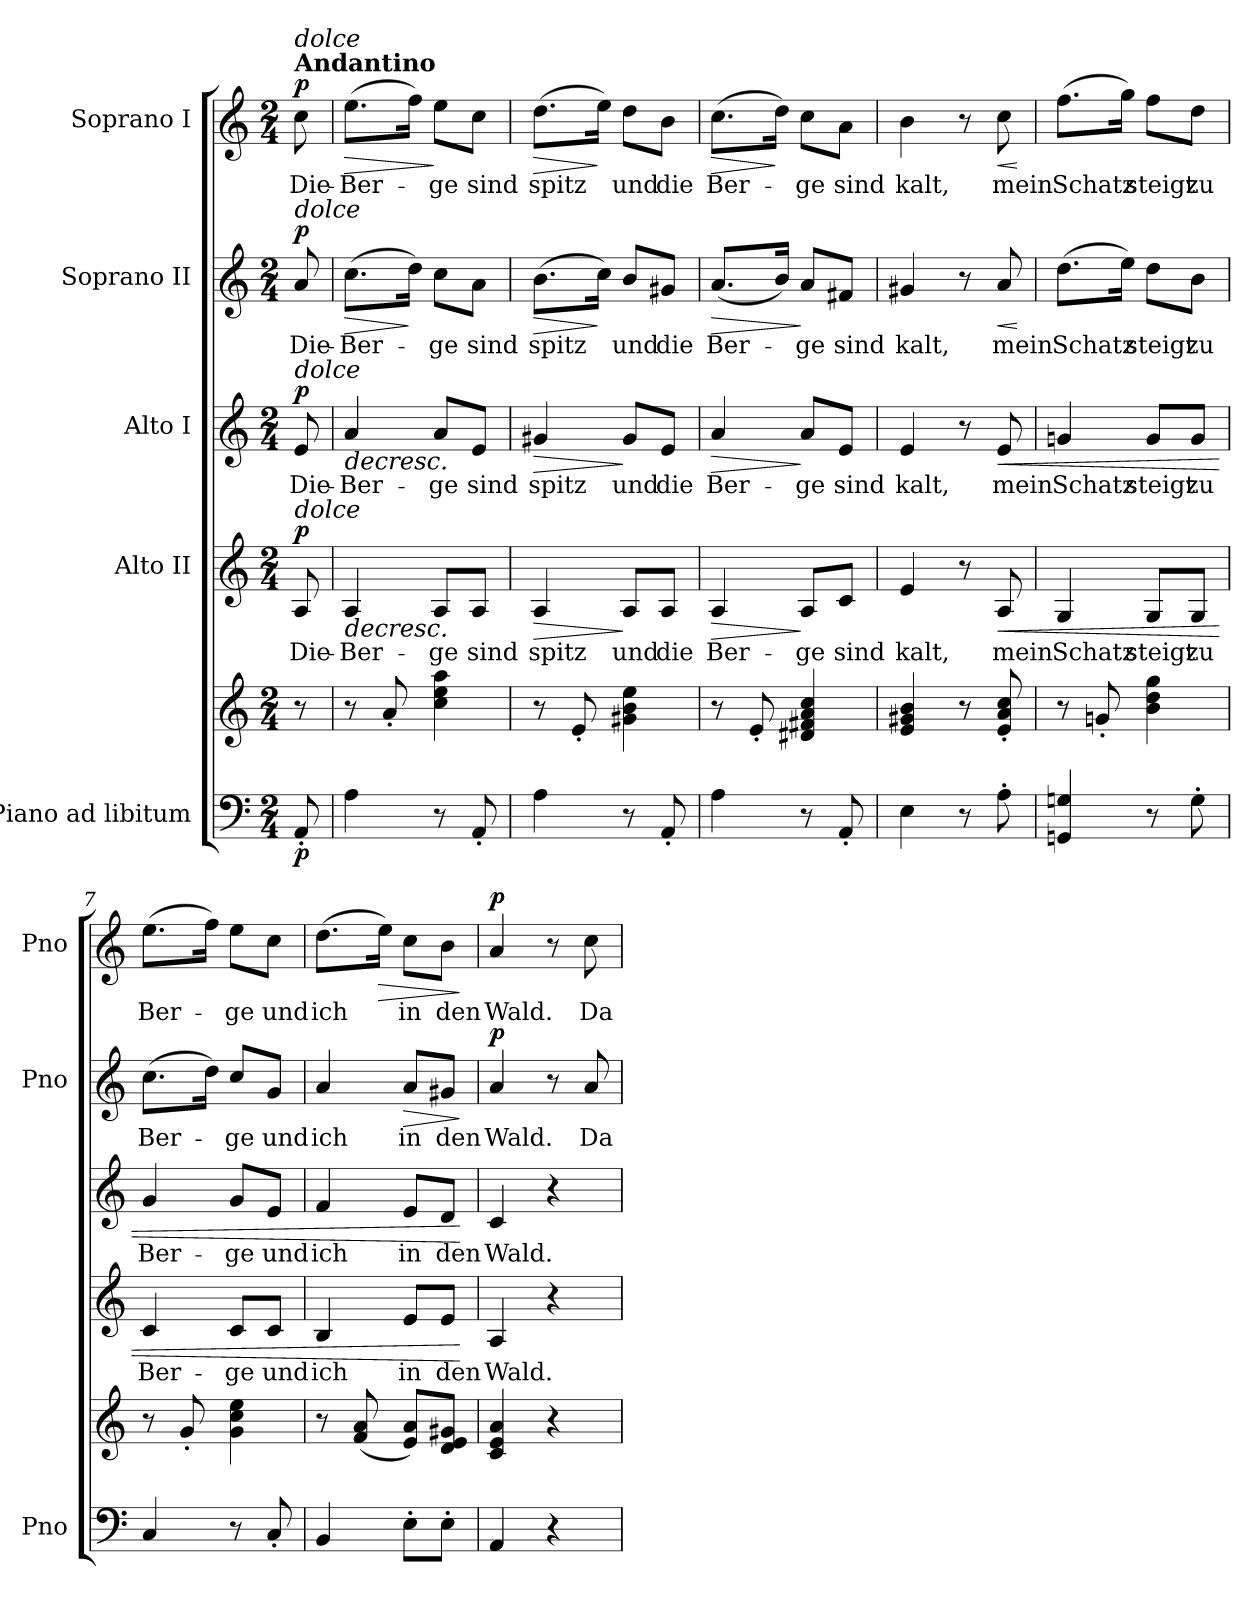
**kern	**kern	**dynam	**kern	**text	**dynam	**kern	**text	**dynam	**kern	**text	**dynam	**kern	**text	**dynam
*part5	*part5	*part5	*part4	*part4	*part4	*part3	*part3	*part3	*part2	*part2	*part2	*part1	*part1	*part1
*staff6	*staff5	*staff5/6	*staff4	*staff4	*staff4	*staff3	*staff3	*staff3	*staff2	*staff2	*staff2	*staff1	*staff1	*staff1
*I"Piano ad libitum	*	*	*I"Alto II	*	*	*I"Alto I	*	*	*I"Soprano II	*	*	*I"Soprano I	*	*
*I'Pno	*	*	*	*	*	*	*	*	*I'Pno	*	*	*I'Pno	*	*
*clefF4	*clefG2	*	*clefG2	*	*	*clefG2	*	*	*clefG2	*	*	*clefG2	*	*
*k[]	*k[]	*	*k[]	*	*	*k[]	*	*	*k[]	*	*	*k[]	*	*
*M2/4	*M2/4	*	*M2/4	*	*	*M2/4	*	*	*M2/4	*	*	*M2/4	*	*
=1	=1	=1	=1	=1	=1	=1	=1	=1	=1	=1	=1	=1	=1	=1
!	!	!	!	!	!	!	!	!	!	!	!	!LO:TX:a:B:t=Andantino	!	!
!	!	!	!	!	!	!	!	!	!	!	!	!LO:TX:a:i:t=dolce	!	!
!	!	!	!	!	!	!	!	!	!LO:TX:a:i:t=dolce	!	!	!	!	!
!	!	!	!	!	!	!LO:TX:a:i:t=dolce	!	!	!	!	!	!	!	!
!	!	!	!LO:TX:a:i:t=dolce	!	!	!	!	!	!	!	!	!	!	!
!	!	!LO:DY:b=2	!	!LO:LY:b	!LO:DY:b	!	!LO:LY:b	!LO:DY:b	!	!LO:LY:b	!LO:DY:b	!	!LO:LY:b	!LO:DY:b
8AA'/	8r	p	8A/	Die-	p	8e/	Die-	p	8a/	Die-	p	8cc\	Die-	p
=2	=2	=2	=2	=2	=2	=2	=2	=2	=2	=2	=2	=2	=2	=2
!	!	!	!	!LO:LY:b	!LO:HP:b	!	!LO:LY:b	!LO:HP:b	!	!LO:LY:b	!LO:HP:b	!	!LO:LY:b	!LO:HP:b
4A\	8r	.	4A/	-Ber-	>	4a/	-Ber-	>	(>8.cc\L	-Ber-	>	(>8.ee\L	-Ber-	>
.	8a'/	.	.	.	.	.	.	.	.	.	.	.	.	.
.	.	.	.	.	.	.	.	.	16dd\Jk)	.	]	16ff\Jk)	.	.
!	!	!	!	!LO:LY:b	!	!	!LO:LY:b	!	!	!LO:LY:b	!	!	!LO:LY:b	!
8r	4cc\ 4ee\ 4aa\	.	8A/L	-ge	.	8a/L	-ge	.	8cc\L	-ge	.	8ee\L	-ge	]
!	!	!	!	!LO:LY:b	!	!	!LO:LY:b	!	!	!LO:LY:b	!	!	!LO:LY:b	!
8AA'/	.	.	8A/J	sind	.	8e/J	sind	.	8a\J	sind	.	8cc\J	sind	.
=3	=3	=3	=3	=3	=3	=3	=3	=3	=3	=3	=3	=3	=3	=3
!	!	!	!	!LO:LY:b	!LO:HP:b	!	!LO:LY:b	!LO:HP:b	!	!LO:LY:b	!LO:HP:b	!	!LO:LY:b	!LO:HP:b
4A\	8r	.	4A/	spitz	>	4g#X/	spitz	>	(>8.b\L	spitz	>	(>8.dd\L	spitz	>
.	8e'/	.	.	.	.	.	.	.	.	.	.	.	.	.
.	.	.	.	.	.	.	.	.	16cc\Jk)	.	]	16ee\Jk)	.	]
!	!	!	!	!LO:LY:b	!	!	!LO:LY:b	!	!	!LO:LY:b	!	!	!LO:LY:b	!
8r	4g#X\ 4b\ 4ee\	.	8A/L	und	]	8g#/L	und	]	8b/L	und	.	8dd\L	und	.
!	!	!	!	!LO:LY:b	!	!	!LO:LY:b	!	!	!LO:LY:b	!	!	!LO:LY:b	!
8AA'/	.	.	8A/J	die	.	8e/J	die	.	8g#X/J	die	.	8b\J	die	.
=4	=4	=4	=4	=4	=4	=4	=4	=4	=4	=4	=4	=4	=4	=4
!	!	!	!	!LO:LY:b	!LO:HP:b	!	!LO:LY:b	!LO:HP:b	!	!LO:LY:b	!LO:HP:b	!	!LO:LY:b	!LO:HP:b
4A\	8r	.	4A/	Ber-	>	4a/	Ber-	>	(<8.a/L	Ber-	>	(>8.cc\L	Ber-	>
.	8e'/	.	.	.	.	.	.	.	.	.	.	.	.	.
.	.	.	.	.	.	.	.	.	16b/Jk)	.	.	16dd\Jk)	.	]
!	!	!	!	!LO:LY:b	!	!	!LO:LY:b	!	!	!LO:LY:b	!	!	!LO:LY:b	!
8r	4d#X/ 4f#X/ 4a/ 4cc/	.	8A/L	-ge	]	8a/L	-ge	]	8a/L	-ge	]	8cc\L	-ge	.
!	!	!	!	!LO:LY:b	!	!	!LO:LY:b	!	!	!LO:LY:b	!	!	!LO:LY:b	!
8AA'/	.	.	8c/J	sind	.	8e/J	sind	.	8f#X/J	sind	.	8a\J	sind	.
=5	=5	=5	=5	=5	=5	=5	=5	=5	=5	=5	=5	=5	=5	=5
!	!	!	!	!LO:LY:b	!	!	!LO:LY:b	!	!	!LO:LY:b	!	!	!LO:LY:b	!
4E\	4e/ 4g#X/ 4b/	.	4e/	kalt,	.	4e/	kalt,	.	4g#X/	kalt,	.	4b\	kalt,	.
8r	8r	.	8r	.	.	8r	.	.	8r	.	.	8r	.	.
!	!	!	!	!LO:LY:b	!LO:HP:b	!	!LO:LY:b	!LO:HP:b	!	!LO:LY:b	!LO:HP:b	!	!LO:LY:b	!LO:HP:b
8A'\	8e/' 8a/' 8cc/'	.	8A/	mein	<	8e/	mein	<	8a/	mein	<	8cc\	mein	<
.	.	.	.	.	]	.	.	]	.	.	[	.	.	[
=6	=6	=6	=6	=6	=6	=6	=6	=6	=6	=6	=6	=6	=6	=6
!	!	!	!	!LO:LY:b	!	!	!LO:LY:b	!	!	!LO:LY:b	!	!	!LO:LY:b	!
4GGn/ 4Gn/	8r	.	4G/	Schatz	.	4gn/	Schatz	.	(>8.dd\L	Schatz	.	(>8.ff\L	Schatz	.
.	8gn'/	.	.	.	.	.	.	.	.	.	.	.	.	.
.	.	.	.	.	.	.	.	.	16ee\Jk)	.	.	16gg\Jk)	.	.
!	!	!	!	!LO:LY:b	!	!	!LO:LY:b	!	!	!LO:LY:b	!	!	!LO:LY:b	!
8r	4b\ 4dd\ 4gg\	.	8G/L	steigt	.	8g/L	steigt	.	8dd\L	steigt	.	8ff\L	steigt	.
!	!	!	!	!LO:LY:b	!	!	!LO:LY:b	!	!	!LO:LY:b	!	!	!LO:LY:b	!
8G'\	.	.	8G/J	zu	.	8g/J	zu	.	8b\J	zu	.	8dd\J	zu	.
!!LO:PB:g=z
=7	=7	=7	=7	=7	=7	=7	=7	=7	=7	=7	=7	=7	=7	=7
!	!	!	!	!LO:LY:b	!	!	!LO:LY:b	!	!	!LO:LY:b	!	!	!LO:LY:b	!
4C/	8r	.	4c/	Ber-	.	4g/	Ber-	.	(>8.cc\L	Ber-	.	(>8.ee\L	Ber-	.
.	8g'/	.	.	.	.	.	.	.	.	.	.	.	.	.
.	.	.	.	.	.	.	.	.	16dd\Jk)	.	.	16ff\Jk)	.	.
!	!	!	!	!LO:LY:b	!	!	!LO:LY:b	!	!	!LO:LY:b	!	!	!LO:LY:b	!
8r	4g\ 4cc\ 4ee\	.	8c/L	-ge	.	8g/L	-ge	.	8cc/L	-ge	.	8ee\L	-ge	.
!	!	!	!	!LO:LY:b	!	!	!LO:LY:b	!	!	!LO:LY:b	!	!	!LO:LY:b	!
8C'/	.	.	8c/J	und	.	8e/J	und	.	8g/J	und	.	8cc\J	und	.
=8	=8	=8	=8	=8	=8	=8	=8	=8	=8	=8	=8	=8	=8	=8
!	!	!	!	!LO:LY:b	!	!	!LO:LY:b	!	!	!LO:LY:b	!	!	!LO:LY:b	!
4BB/	8r	.	4B/	ich	.	4f/	ich	.	4a/	ich	.	(>8.dd\L	ich	.
.	(<8f/ 8a/	.	.	.	.	.	.	.	.	.	.	.	.	.
!	!	!	!	!	!	!	!	!	!	!	!	!	!	!LO:HP:b
.	.	.	.	.	.	.	.	.	.	.	.	16ee\Jk)	.	>
!	!	!	!	!LO:LY:b	!	!	!LO:LY:b	!	!	!LO:LY:b	!LO:HP:b	!	!LO:LY:b	!
8E'\L	8e/ 8a/L)	.	8e/L	in	.	8e/L	in	.	8a/L	in	>	8cc\L	in	.
!	!	!	!	!LO:LY:b	!	!	!LO:LY:b	!	!	!LO:LY:b	!	!	!LO:LY:b	!
8E'\J	8d/ 8e/ 8g#X/J	.	8e/J	den	.	8d/J	den	.	8g#X/J	den	.	8b\J	den	.
.	.	.	.	.	[	.	.	[	.	.	]	.	.	]
=9	=9	=9	=9	=9	=9	=9	=9	=9	=9	=9	=9	=9	=9	=9
!	!	!	!	!LO:LY:b	!	!	!LO:LY:b	!	!	!LO:LY:b	!LO:DY:b	!	!LO:LY:b	!LO:DY:b
4AA/	4c/ 4e/ 4a/	.	4A/	Wald.	.	4c/	Wald.	.	4a/	Wald.	p	4a/	Wald.	p
4r	4r	.	4r	.	.	4r	.	.	8r	.	.	8r	.	.
!	!	!	!	!	!	!	!	!	!	!LO:LY:b	!	!	!LO:LY:b	!
.	.	.	.	.	.	.	.	.	8a/	Da	.	8cc\	Da	.
=	=	=	=	=	=	=	=	=	=	=	=	=	=	=
*-	*-	*-	*-	*-	*-	*-	*-	*-	*-	*-	*-	*-	*-	*-
